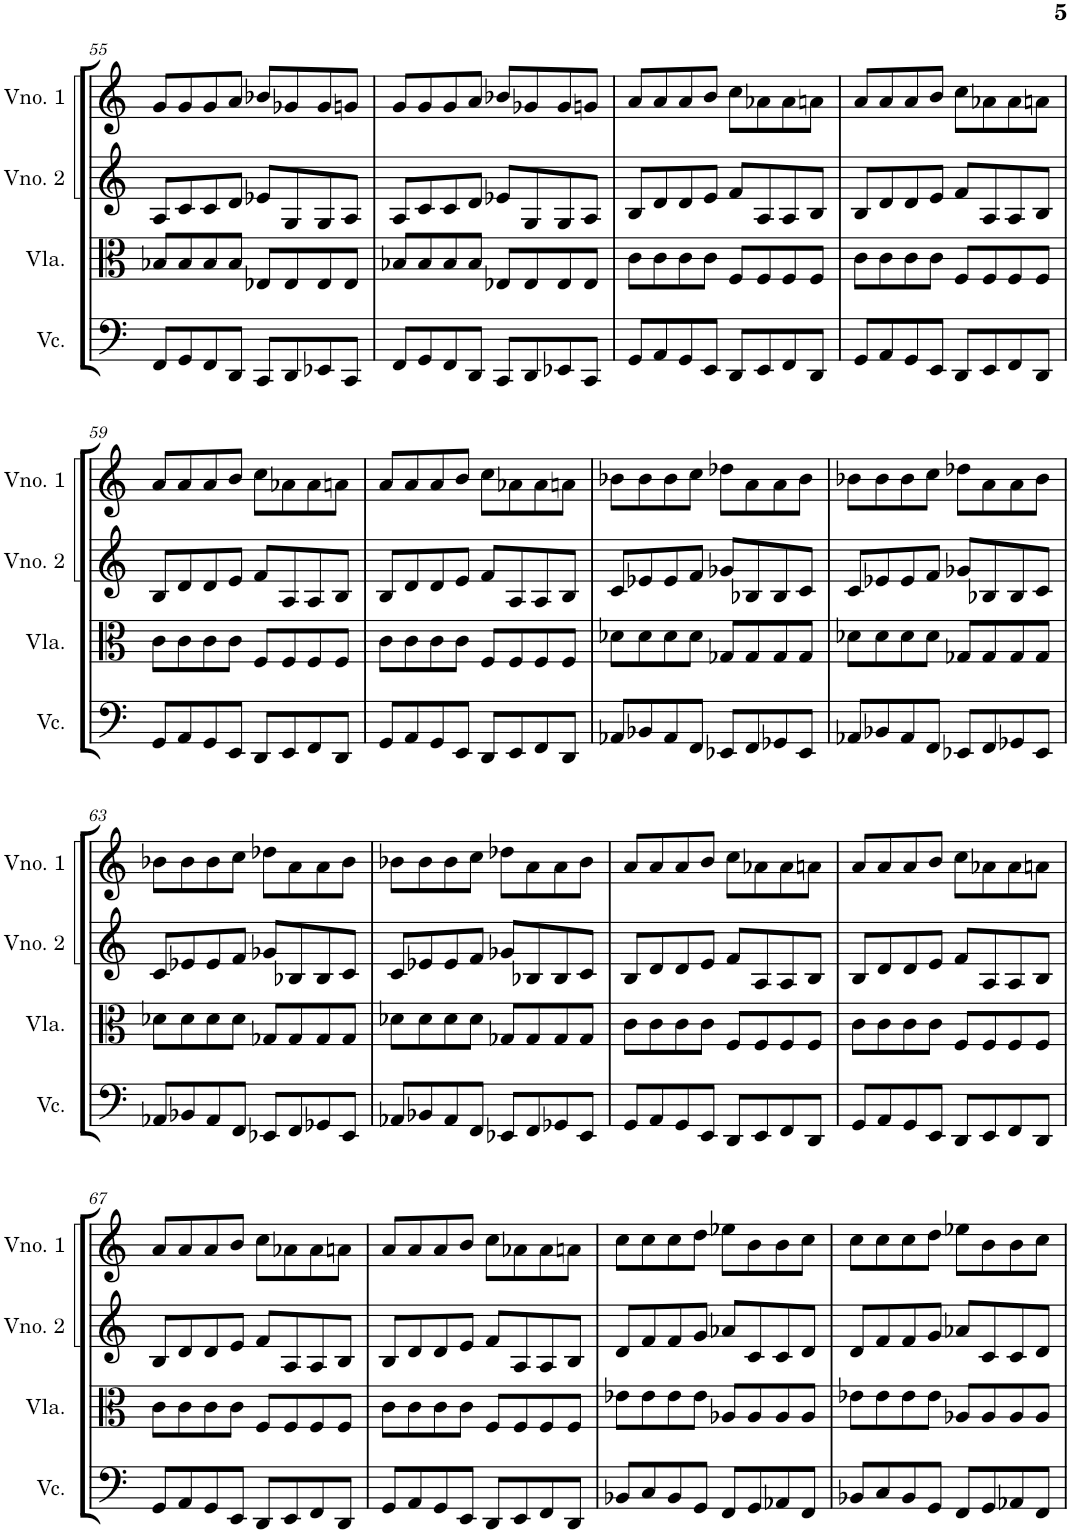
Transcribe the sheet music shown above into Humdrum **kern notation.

**kern	**kern	**kern	**kern
*part4	*part3	*part2	*part1
*staff4	*staff3	*staff2	*staff1
*I"Violoncelo	*I"Viola	*I"Violino 2	*I"Violino 1
*I'Vc.	*I'Vla.	*I'Vno. 2	*I'Vno. 1
!!LO:PB:g=z
*clefF4	*clefC3	*clefG2	*clefG2
*k[]	*k[]	*k[]	*k[]
*M4/4	*M4/4	*M4/4	*M4/4
=55	=55	=55	=55
8FF/L	8B-X/L	8A/L	8g/L
8GG/	8B-/	8c/	8g/
8FF/	8B-/	8c/	8g/
8DD/J	8B-/J	8d/J	8a/J
8CC/L	8E-X/L	8e-X/L	8b-X/L
8DD/	8E-/	8G/	8g-X/
8EE-X/	8E-/	8G/	8g-/
8CC/J	8E-/J	8A/J	8gn/J
=56	=56	=56	=56
8FF/L	8B-X/L	8A/L	8g/L
8GG/	8B-/	8c/	8g/
8FF/	8B-/	8c/	8g/
8DD/J	8B-/J	8d/J	8a/J
8CC/L	8E-X/L	8e-X/L	8b-X/L
8DD/	8E-/	8G/	8g-X/
8EE-X/	8E-/	8G/	8g-/
8CC/J	8E-/J	8A/J	8gn/J
=57	=57	=57	=57
8GG/L	8c\L	8B/L	8a/L
8AA/	8c\	8d/	8a/
8GG/	8c\	8d/	8a/
8EE/J	8c\J	8e/J	8b/J
8DD/L	8F/L	8f/L	8cc\L
8EE/	8F/	8A/	8a-X\
8FF/	8F/	8A/	8a-\
8DD/J	8F/J	8B/J	8an\J
=58	=58	=58	=58
8GG/L	8c\L	8B/L	8a/L
8AA/	8c\	8d/	8a/
8GG/	8c\	8d/	8a/
8EE/J	8c\J	8e/J	8b/J
8DD/L	8F/L	8f/L	8cc\L
8EE/	8F/	8A/	8a-X\
8FF/	8F/	8A/	8a-\
8DD/J	8F/J	8B/J	8an\J
!!LO:LB:g=z
=59	=59	=59	=59
8GG/L	8c\L	8B/L	8a/L
8AA/	8c\	8d/	8a/
8GG/	8c\	8d/	8a/
8EE/J	8c\J	8e/J	8b/J
8DD/L	8F/L	8f/L	8cc\L
8EE/	8F/	8A/	8a-X\
8FF/	8F/	8A/	8a-\
8DD/J	8F/J	8B/J	8an\J
=60	=60	=60	=60
8GG/L	8c\L	8B/L	8a/L
8AA/	8c\	8d/	8a/
8GG/	8c\	8d/	8a/
8EE/J	8c\J	8e/J	8b/J
8DD/L	8F/L	8f/L	8cc\L
8EE/	8F/	8A/	8a-X\
8FF/	8F/	8A/	8a-\
8DD/J	8F/J	8B/J	8an\J
=61	=61	=61	=61
8AA-X/L	8d-X\L	8c/L	8b-X\L
8BB-X/	8d-\	8e-X/	8b-\
8AA-/	8d-\	8e-/	8b-\
8FF/J	8d-\J	8f/J	8cc\J
8EE-X/L	8G-X/L	8g-X/L	8dd-X\L
8FF/	8G-/	8B-X/	8a\
8GG-X/	8G-/	8B-/	8a\
8EE-/J	8G-/J	8c/J	8b-\J
=62	=62	=62	=62
8AA-X/L	8d-X\L	8c/L	8b-X\L
8BB-X/	8d-\	8e-X/	8b-\
8AA-/	8d-\	8e-/	8b-\
8FF/J	8d-\J	8f/J	8cc\J
8EE-X/L	8G-X/L	8g-X/L	8dd-X\L
8FF/	8G-/	8B-X/	8a\
8GG-X/	8G-/	8B-/	8a\
8EE-/J	8G-/J	8c/J	8b-\J
!!LO:LB:g=z
=63	=63	=63	=63
8AA-X/L	8d-X\L	8c/L	8b-X\L
8BB-X/	8d-\	8e-X/	8b-\
8AA-/	8d-\	8e-/	8b-\
8FF/J	8d-\J	8f/J	8cc\J
8EE-X/L	8G-X/L	8g-X/L	8dd-X\L
8FF/	8G-/	8B-X/	8a\
8GG-X/	8G-/	8B-/	8a\
8EE-/J	8G-/J	8c/J	8b-\J
=64	=64	=64	=64
8AA-X/L	8d-X\L	8c/L	8b-X\L
8BB-X/	8d-\	8e-X/	8b-\
8AA-/	8d-\	8e-/	8b-\
8FF/J	8d-\J	8f/J	8cc\J
8EE-X/L	8G-X/L	8g-X/L	8dd-X\L
8FF/	8G-/	8B-X/	8a\
8GG-X/	8G-/	8B-/	8a\
8EE-/J	8G-/J	8c/J	8b-\J
=65	=65	=65	=65
8GG/L	8c\L	8B/L	8a/L
8AA/	8c\	8d/	8a/
8GG/	8c\	8d/	8a/
8EE/J	8c\J	8e/J	8b/J
8DD/L	8F/L	8f/L	8cc\L
8EE/	8F/	8A/	8a-X\
8FF/	8F/	8A/	8a-\
8DD/J	8F/J	8B/J	8an\J
=66	=66	=66	=66
8GG/L	8c\L	8B/L	8a/L
8AA/	8c\	8d/	8a/
8GG/	8c\	8d/	8a/
8EE/J	8c\J	8e/J	8b/J
8DD/L	8F/L	8f/L	8cc\L
8EE/	8F/	8A/	8a-X\
8FF/	8F/	8A/	8a-\
8DD/J	8F/J	8B/J	8an\J
!!LO:LB:g=z
=67	=67	=67	=67
8GG/L	8c\L	8B/L	8a/L
8AA/	8c\	8d/	8a/
8GG/	8c\	8d/	8a/
8EE/J	8c\J	8e/J	8b/J
8DD/L	8F/L	8f/L	8cc\L
8EE/	8F/	8A/	8a-X\
8FF/	8F/	8A/	8a-\
8DD/J	8F/J	8B/J	8an\J
=68	=68	=68	=68
8GG/L	8c\L	8B/L	8a/L
8AA/	8c\	8d/	8a/
8GG/	8c\	8d/	8a/
8EE/J	8c\J	8e/J	8b/J
8DD/L	8F/L	8f/L	8cc\L
8EE/	8F/	8A/	8a-X\
8FF/	8F/	8A/	8a-\
8DD/J	8F/J	8B/J	8an\J
=69	=69	=69	=69
8BB-X/L	8e-X\L	8d/L	8cc\L
8C/	8e-\	8f/	8cc\
8BB-/	8e-\	8f/	8cc\
8GG/J	8e-\J	8g/J	8dd\J
8FF/L	8A-X/L	8a-X/L	8ee-X\L
8GG/	8A-/	8c/	8b\
8AA-X/	8A-/	8c/	8b\
8FF/J	8A-/J	8d/J	8cc\J
=70	=70	=70	=70
8BB-X/L	8e-X\L	8d/L	8cc\L
8C/	8e-\	8f/	8cc\
8BB-/	8e-\	8f/	8cc\
8GG/J	8e-\J	8g/J	8dd\J
8FF/L	8A-X/L	8a-X/L	8ee-X\L
8GG/	8A-/	8c/	8b\
8AA-X/	8A-/	8c/	8b\
8FF/J	8A-/J	8d/J	8cc\J
=	=	=	=
*-	*-	*-	*-
